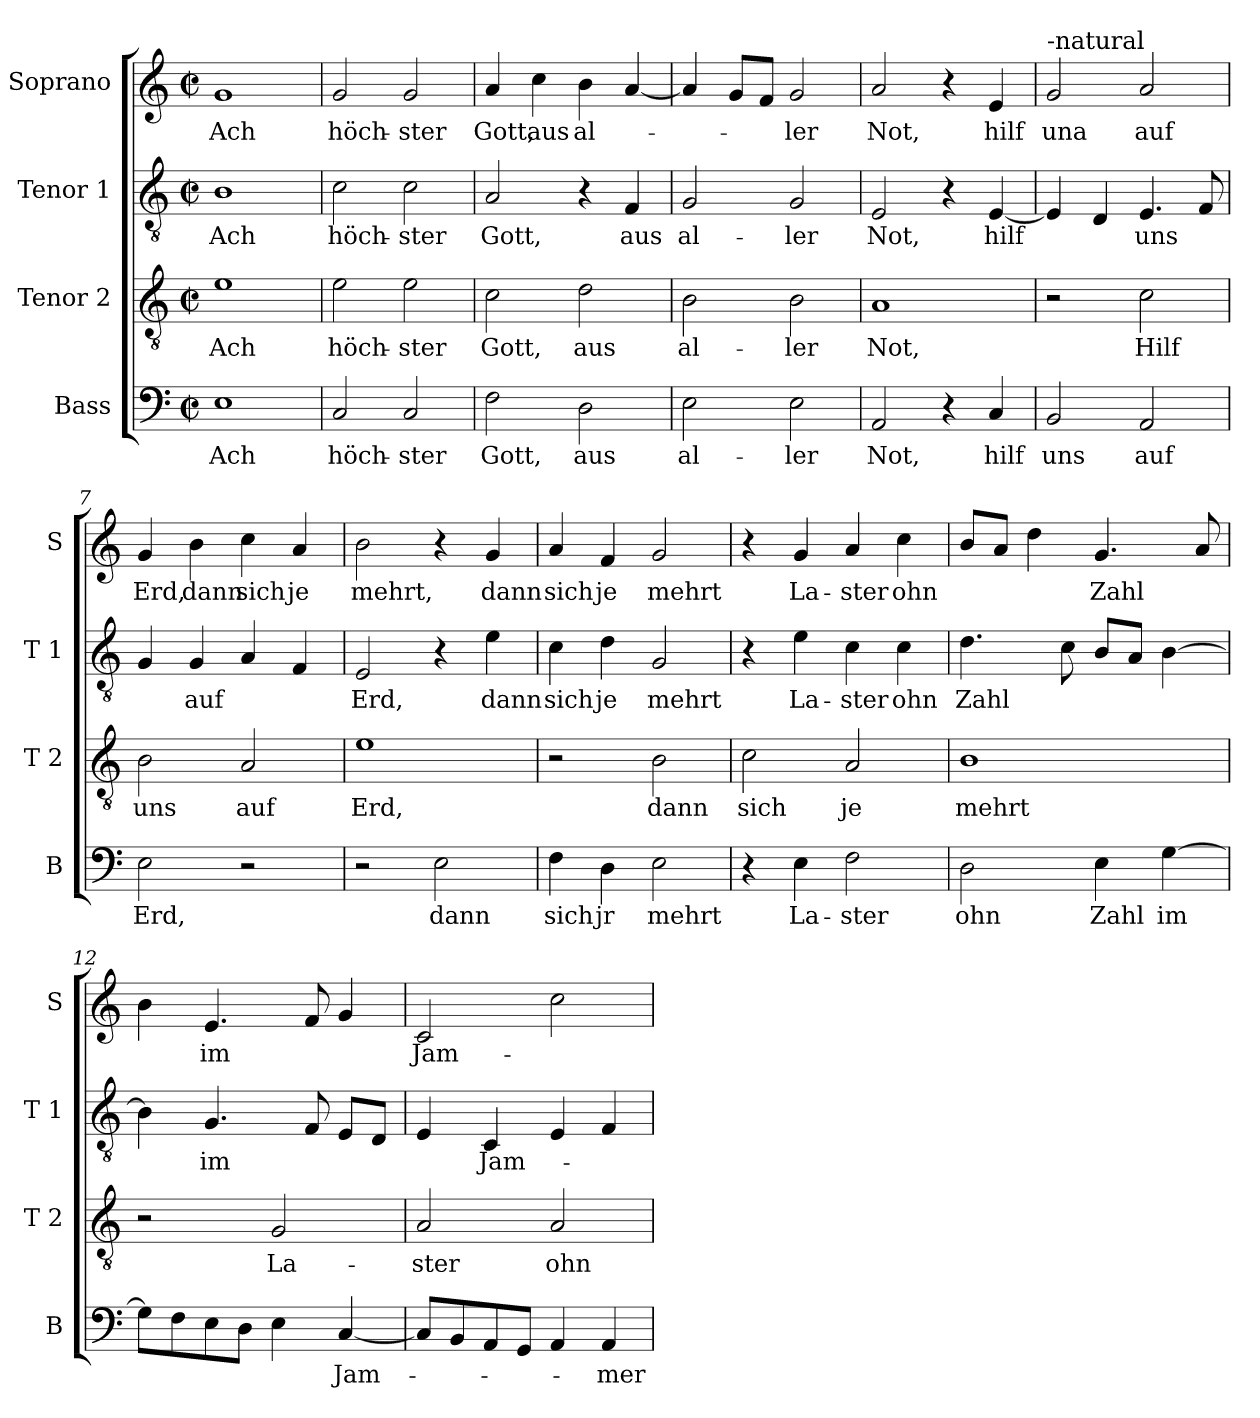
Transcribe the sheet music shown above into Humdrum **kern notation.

**kern	**text	**kern	**text	**kern	**text	**kern	**text
*part4	*part4	*part3	*part3	*part2	*part2	*part1	*part1
*staff4	*staff4	*staff3	*staff3	*staff2	*staff2	*staff1	*staff1
*I"Bass	*	*I"Tenor 2	*	*I"Tenor 1	*	*I"Soprano	*
*I'B	*	*I'T 2	*	*I'T 1	*	*I'S	*
*clefF4	*	*clefGv2	*	*clefGv2	*	*clefG2	*
*k[]	*	*k[]	*	*k[]	*	*k[]	*
*C:	*	*C:	*	*C:	*	*C:	*
*M2/2	*	*M2/2	*	*M2/2	*	*M2/2	*
*met(c|)	*	*met(c|)	*	*met(c|)	*	*met(c|)	*
=1	=1	=1	=1	=1	=1	=1	=1
!	!LO:LY:b	!	!LO:LY:b	!	!LO:LY:b	!	!LO:LY:b
1E	Ach	1e	Ach	1B	Ach	1g	Ach
=2	=2	=2	=2	=2	=2	=2	=2
!	!LO:LY:b	!	!LO:LY:b	!	!LO:LY:b	!	!LO:LY:b
2C/	höch-	2e\	höch-	2c\	höch-	2g/	höch-
!	!LO:LY:b	!	!LO:LY:b	!	!LO:LY:b	!	!LO:LY:b
2C/	-ster	2e\	-ster	2c\	-ster	2g/	-ster
=3	=3	=3	=3	=3	=3	=3	=3
!	!LO:LY:b	!	!LO:LY:b	!	!LO:LY:b	!	!LO:LY:b
2F\	Gott,	2c\	Gott,	2A/	Gott,	4a/	Gott,
!	!	!	!	!	!	!	!LO:LY:b
.	.	.	.	.	.	4cc\	aus
!	!LO:LY:b	!	!LO:LY:b	!	!	!	!LO:LY:b
2D\	aus	2d\	aus	4r	.	4b\	al-
!	!	!	!	!	!LO:LY:b	!	!
.	.	.	.	4F/	aus	[4a/	.
=4	=4	=4	=4	=4	=4	=4	=4
!	!LO:LY:b	!	!LO:LY:b	!	!LO:LY:b	!	!
2E\	al-	2B\	al-	2G/	al-	4a/]	.
.	.	.	.	.	.	8g/L	.
.	.	.	.	.	.	8f/J	.
!	!LO:LY:b	!	!LO:LY:b	!	!LO:LY:b	!	!LO:LY:b
2E\	-ler	2B\	-ler	2G/	-ler	2g/	-ler
=5	=5	=5	=5	=5	=5	=5	=5
!	!LO:LY:b	!	!LO:LY:b	!	!LO:LY:b	!	!LO:LY:b
2AA/	Not,	1A	Not,	2E/	Not,	2a/	Not,
4r	.	.	.	4r	.	4r	.
!	!LO:LY:b	!	!	!	!LO:LY:b	!	!LO:LY:b
4C/	hilf	.	.	[4E/	hilf	4e/	hilf
!!LO:LB:g=z
=6	=6	=6	=6	=6	=6	=6	=6
!	!	!	!	!	!	!LO:TX:a:t=-natural	!
!	!LO:LY:b	!	!	!	!	!	!LO:LY:b
2BB/	uns	2r	.	4E/]	.	2g/	una
.	.	.	.	4D/	.	.	.
!	!LO:LY:b	!	!LO:LY:b	!	!LO:LY:b	!	!LO:LY:b
2AA/	auf	2c\	Hilf	4.E/	uns	2a/	auf
.	.	.	.	8F/	.	.	.
=7	=7	=7	=7	=7	=7	=7	=7
!	!LO:LY:b	!	!LO:LY:b	!	!	!	!LO:LY:b
2E\	Erd,	2B\	uns	4G/	.	4g/	Erd,
!	!	!	!	!	!LO:LY:b	!	!LO:LY:b
.	.	.	.	4G/	auf	4b\	dann
!	!	!	!LO:LY:b	!	!	!	!LO:LY:b
2r	.	2A/	auf	4A/	.	4cc\	sich
!	!	!	!	!	!	!	!LO:LY:b
.	.	.	.	4F/	.	4a/	je
=8	=8	=8	=8	=8	=8	=8	=8
!	!	!	!LO:LY:b	!	!LO:LY:b	!	!LO:LY:b
2r	.	1e	Erd,	2E/	Erd,	2b\	mehrt,
!	!LO:LY:b	!	!	!	!	!	!
2E\	dann	.	.	4r	.	4r	.
!	!	!	!	!	!LO:LY:b	!	!LO:LY:b
.	.	.	.	4e\	dann	4g/	dann
=9	=9	=9	=9	=9	=9	=9	=9
!	!LO:LY:b	!	!	!	!LO:LY:b	!	!LO:LY:b
4F\	sich	2r	.	4c\	sich	4a/	sich
!	!LO:LY:b	!	!	!	!LO:LY:b	!	!LO:LY:b
4D\	jr	.	.	4d\	je	4f/	je
!	!LO:LY:b	!	!LO:LY:b	!	!LO:LY:b	!	!LO:LY:b
2E\	mehrt	2B\	dann	2G/	mehrt	2g/	mehrt
=10	=10	=10	=10	=10	=10	=10	=10
!	!	!	!LO:LY:b	!	!	!	!
4r	.	2c\	sich	4r	.	4r	.
!	!LO:LY:b	!	!	!	!LO:LY:b	!	!LO:LY:b
4E\	La-	.	.	4e\	La-	4g/	La-
!	!LO:LY:b	!	!LO:LY:b	!	!LO:LY:b	!	!LO:LY:b
2F\	-ster	2A/	je	4c\	-ster	4a/	-ster
!	!	!	!	!	!LO:LY:b	!	!LO:LY:b
.	.	.	.	4c\	ohn	4cc\	ohn
!!LO:PB:g=z
=11	=11	=11	=11	=11	=11	=11	=11
!	!LO:LY:b	!	!LO:LY:b	!	!LO:LY:b	!	!
2D\	ohn	1B	mehrt	4.d\	Zahl	8b/L	.
.	.	.	.	.	.	8a/J	.
.	.	.	.	.	.	4dd\	.
.	.	.	.	8c\	.	.	.
!	!LO:LY:b	!	!	!	!	!	!LO:LY:b
4E\	Zahl	.	.	8B/L	.	4.g/	Zahl
.	.	.	.	8A/J	.	.	.
!	!LO:LY:b	!	!	!	!	!	!
[4G\	im	.	.	[4B\	.	.	.
.	.	.	.	.	.	8a/	.
=12	=12	=12	=12	=12	=12	=12	=12
8G\L]	.	2r	.	4B\]	.	4b\	.
8F\	.	.	.	.	.	.	.
!	!	!	!	!	!LO:LY:b	!	!LO:LY:b
8E\	.	.	.	4.G/	im	4.e/	im
8D\J	.	.	.	.	.	.	.
!	!	!	!LO:LY:b	!	!	!	!
4E\	.	2G/	La-	.	.	.	.
.	.	.	.	8F/	.	8f/	.
!	!LO:LY:b	!	!	!	!	!	!
[4C/	Jam-	.	.	8E/L	.	4g/	.
.	.	.	.	8D/J	.	.	.
=13	=13	=13	=13	=13	=13	=13	=13
!	!	!	!LO:LY:b	!	!	!	!LO:LY:b
8C/L]	.	2A/	-ster	4E/	.	2c/	Jam-
8BB/	.	.	.	.	.	.	.
!	!	!	!	!	!LO:LY:b	!	!
8AA/	.	.	.	4C/	Jam-	.	.
8GG/J	.	.	.	.	.	.	.
!	!	!	!LO:LY:b	!	!	!	!
4AA/	.	2A/	ohn	4E/	.	2cc\	.
!	!LO:LY:b	!	!	!	!	!	!
4AA/	-mer-	.	.	4F/	.	.	.
=	=	=	=	=	=	=	=
*-	*-	*-	*-	*-	*-	*-	*-
